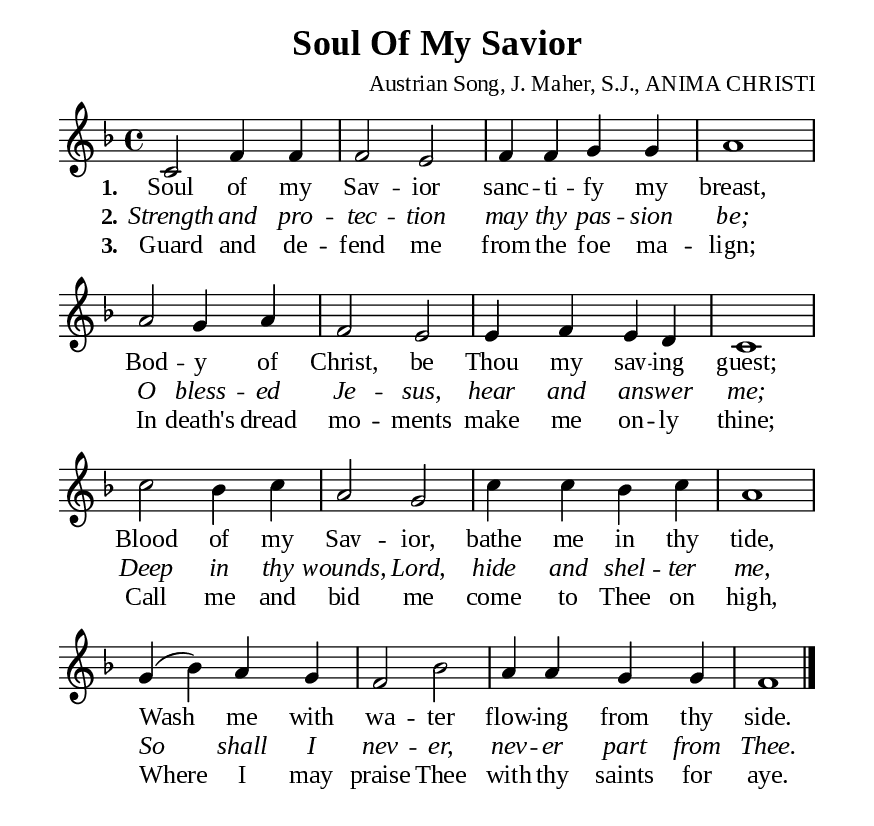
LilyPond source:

%%%%%%%%%%%%%%%%%%%%%%%%%%%%%
% CONTENTS OF THIS DOCUMENT
% 1. Common settings
% 2. Verse music
% 3. Verse lyrics
% 4. Layout
%%%%%%%%%%%%%%%%%%%%%%%%%%%%%

%%%%%%%%%%%%%%%%%%%%%%%%%%%%%
% 1. Common settings
%%%%%%%%%%%%%%%%%%%%%%%%%%%%%
\version "2.22.1"

\header {
  title = "Soul Of My Savior"
  composer = "Austrian Song, J. Maher, S.J., ANIMA CHRISTI"
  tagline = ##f
}

global= {
  \key f \major
  \time 4/4
  \override Score.BarNumber.break-visibility = ##(#f #f #f)
  \override Lyrics.LyricSpace.minimum-distance = #3.0
}

\paper {
  #(set-paper-size "a5")
  top-margin = 3.2\mm
  bottom-marign = 10\mm
  left-margin = 10\mm
  right-margin = 10\mm
  indent = #0
  #(define fonts
	 (make-pango-font-tree "Liberation Serif"
	 		       "Liberation Serif"
			       "Liberation Serif"
			       (/ 20 20)))
  system-system-spacing = #'((basic-distance . 3) (padding . 3))
}

printItalic = {
  \override LyricText.font-shape = #'italic
}

%%%%%%%%%%%%%%%%%%%%%%%%%%%%%
% 2. Verse music
%%%%%%%%%%%%%%%%%%%%%%%%%%%%%
musicVerseSoprano = \relative c' {
  %{	01	%} c2 f4 f |
  %{	02	%} f2 e |
  %{	03	%} f4 f g g |
  %{	04	%} a1 |
  %{	05	%} a2 g4 a |
  %{	06	%} f2 e |
  %{	07	%} e4 f e d |
  %{	08	%} c1 |
  %{	09	%} c'2 bes4 c |
  %{	10	%} a2 g |
  %{	11	%} c4 c bes c |
  %{	12	%} a1 |
  %{	13	%} g4 (bes) a g |
  %{	14	%} f2 bes |
  %{	15	%} a4 a g g |
  %{	16	%} f1 \bar "|."
}

%%%%%%%%%%%%%%%%%%%%%%%%%%%%%
% 3. Verse lyrics
%%%%%%%%%%%%%%%%%%%%%%%%%%%%%
verseOne = \lyricmode {
  \set stanza = #"1."
  Soul of my Sav -- ior sanc -- ti -- fy my breast,
  Bod -- y of Christ, be Thou my sav -- ing guest;
  Blood of my Sav -- ior, bathe me in thy tide,
  Wash me with wa -- ter flow -- ing from thy side.
}

verseTwo = \lyricmode {
  \set stanza = #"2."
  Strength and pro -- tec -- tion may thy pas -- sion be;
  O bless -- ed Je -- sus, hear and an -- swer me;
  Deep in thy wounds, Lord, hide and shel -- ter me,
  So shall I nev -- er, nev -- er part from Thee.
}

verseThree = \lyricmode {
  \set stanza = #"3."
  Guard and de -- fend me from the foe ma -- lign;
  In death's dread mo -- ments make me on -- ly thine;
  Call me and bid me come to Thee on high,
  Where I may praise Thee with thy saints for aye.
}

%%%%%%%%%%%%%%%%%%%%%%%%%%%%%
% 4. Layout
%%%%%%%%%%%%%%%%%%%%%%%%%%%%%
\score {
    \new ChoirStaff <<
      \new Staff <<
        \clef "treble"
        \new Voice = "sopranos" { \global   \musicVerseSoprano }
      >>
      \new Lyrics \lyricsto sopranos \verseOne
      \new Lyrics \with \printItalic \lyricsto sopranos \verseTwo
      \new Lyrics \lyricsto sopranos \verseThree
    >>
}
